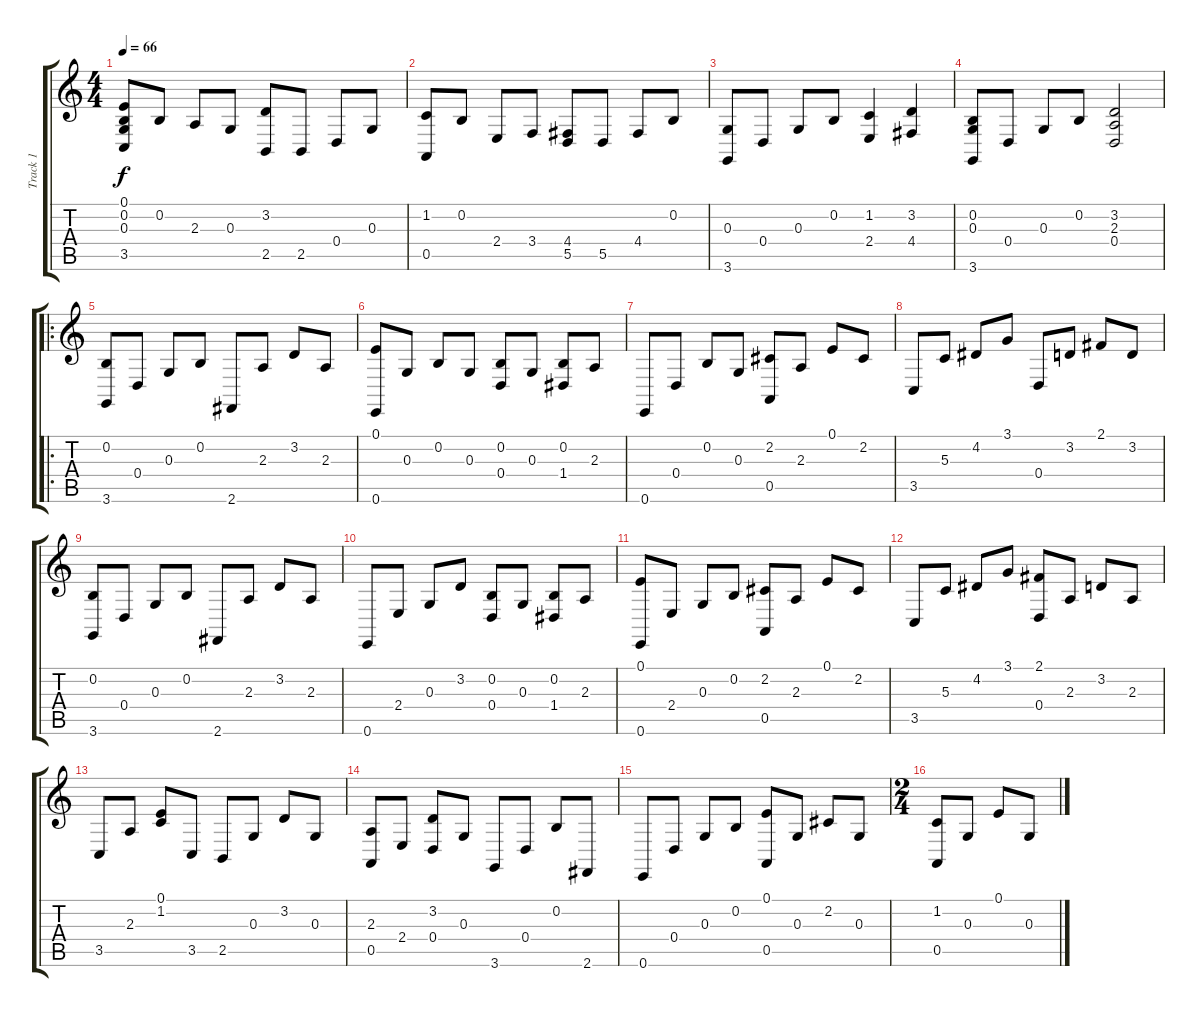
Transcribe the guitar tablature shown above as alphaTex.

\track ("Track 1" "Track 1") {instrument acousticgrandpiano}
\staff {score tabs}
\tuning (E4 B3 G3 D3 A2 E2) {hide}
\ts (4 4)
\tempo 66
\clef g2
\ks c
(0.1 0.2 0.3 3.5).8{dy f instrument acousticgrandpiano} 0.2.8 2.3.8 0.3.8 (3.2 2.5).8 2.5.8 0.4.8 0.3.8 |
(1.2 0.5).8 0.2.8 2.4.8 3.4.8 (4.4 5.5).8 5.5.8 4.4.8 0.2.8 |
(0.3 3.6).8 0.4.8 0.3.8 0.2.8 (1.2 2.4).4 (3.2 4.4).4 |
(0.2 0.3 3.6).8 0.4.8 0.3.8 0.2.8 (3.2 2.3 0.4).2 |
\ro
(0.2 3.6).8 0.4.8 0.3.8 0.2.8 2.6.8 2.3.8 3.2.8 2.3.8 |
(0.1 0.6).8 0.3.8 0.2.8 0.3.8 (0.2 0.4).8 0.3.8 (0.2 1.4).8 2.3.8 |
0.6.8 0.4.8 0.2.8 0.3.8 (2.2 0.5).8 2.3.8 0.1.8 2.2.8 |
3.5.8 5.3.8 4.2.8 3.1.8 0.4.8 3.2.8 2.1.8 3.2.8 |
(0.2 3.6).8 0.4.8 0.3.8 0.2.8 2.6.8 2.3.8 3.2.8 2.3.8 |
0.6.8 2.4.8 0.3.8 3.2.8 (0.2 0.4).8 0.3.8 (0.2 1.4).8 2.3.8 |
(0.1 0.6).8 2.4.8 0.3.8 0.2.8 (2.2 0.5).8 2.3.8 0.1.8 2.2.8 |
3.5.8 5.3.8 4.2.8 3.1.8 (2.1 0.4).8 2.3.8 3.2.8 2.3.8 |
3.5.8 2.3.8 (0.1 1.2).8 3.5.8 2.5.8 0.3.8 3.2.8 0.3.8 |
(2.3 0.5).8 2.4.8 (3.2 0.4).8 0.3.8 3.6.8 0.4.8 0.2.8 2.6.8 |
0.6.8 0.4.8 0.3.8 0.2.8 (0.1 0.5).8 0.3.8 2.2.8 0.3.8 |
\ts (2 4)
(1.2 0.5).8 0.3.8 0.1.8 0.3.8
